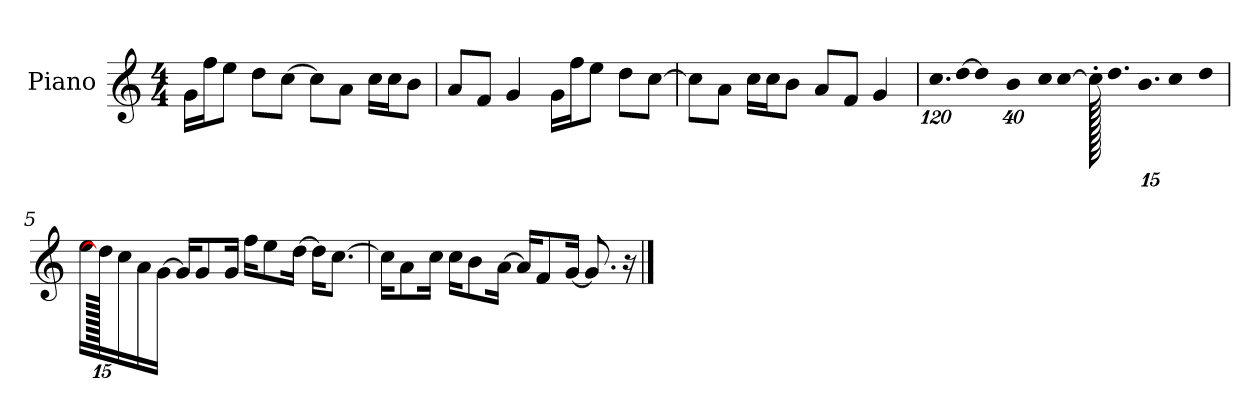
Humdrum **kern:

**kern
*part1
*staff1
*I"Piano
*I'P-no
*clefG2
*k[]
*M4/4
*MM90
=1
16g\LL
16ff\J
8ee\J
8dd\L
[8cc\J
8cc\L]
8a\J
16cc\LL
16cc\J
8b\J
=2
8a/L
8f/J
4g/
16g\LL
16ff\J
8ee\J
8dd\L
[8cc\J
=3
8cc\L]
8a\J
16cc\LL
16cc\J
8b\J
8a/L
8f/J
4g/
=4
*Xbrackettup
!LO:N:vis=16.
960%103cc\LL
!LO:N:vis=32
[640%23dd\JK
!LO:N:vis=8
960%137dd\]
!LO:N:vis=16
1920%137b\L
!LO:N:vis=32
640%23cc\K
[384%41cc\J
1920cc'\]
!LO:N:vis=16.
960%103dd\LL
!LO:N:vis=16.
960%103b\J
!LO:N:vis=8
960%137cc\
[640%91dd\
!!LO:LB:g=z
=5
16ee\LL
1920dd\]
16cc\
16a\
[16g\JJ
16g/KL]
8g/
16g/Jk
16ff\KL
8ee\
[16dd\Jk
16dd\KL]
[8.cc\J
=6
16cc\KL]
8a\
16cc\Jk
16cc\KL
8b\
[16a\Jk
16a/KL]
8f/
[16g/Jk
8.g/]
16r
==
*-
